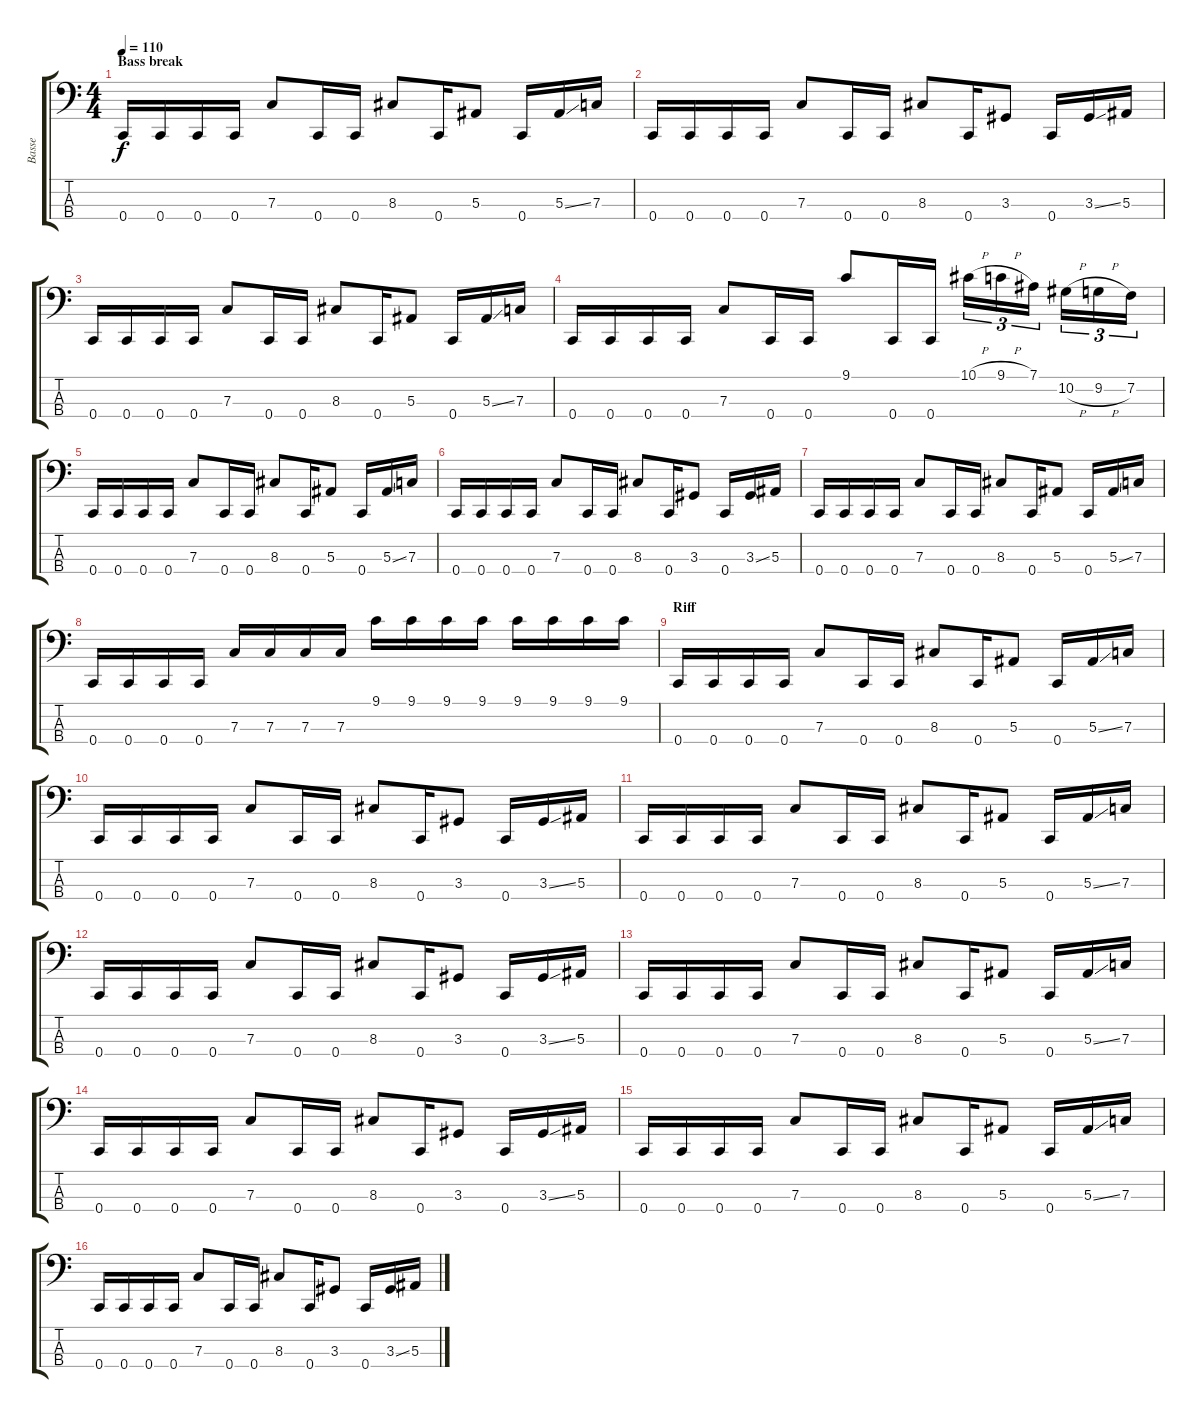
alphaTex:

\track ("Basse" "Basse") {instrument electricbasspick}
\staff {score tabs}
\tuning (Eb2 Bb1 F1 C1) {hide}
\ts (4 4)
\section ("" "Bass break")
\tempo 110
\clef f4
\ks c
0.4.16{dy f} 0.4.16 0.4.16 0.4.16 7.3.8 0.4.16 0.4.16 8.3.8 0.4.16 5.3.8 0.4.16 5.3{ss}.16 7.3.16 |
0.4.16 0.4.16 0.4.16 0.4.16 7.3.8 0.4.16 0.4.16 8.3.8 0.4.16 3.3.8 0.4.16 3.3{ss}.16 5.3.16 |
0.4.16 0.4.16 0.4.16 0.4.16 7.3.8 0.4.16 0.4.16 8.3.8 0.4.16 5.3.8 0.4.16 5.3{ss}.16 7.3.16 |
0.4.16 0.4.16 0.4.16 0.4.16 7.3.8 0.4.16 0.4.16 9.1.8 0.4.16 0.4.16 10.1{h}.16{tu (3 2)} 9.1{h}.16{tu (3 2)} 7.1.16{tu (3 2)} 10.2{h}.16{tu (3 2)} 9.2{h}.16{tu (3 2)} 7.2.16{tu (3 2)} |
0.4.16 0.4.16 0.4.16 0.4.16 7.3.8 0.4.16 0.4.16 8.3.8 0.4.16 5.3.8 0.4.16 5.3{ss}.16 7.3.16 |
0.4.16 0.4.16 0.4.16 0.4.16 7.3.8 0.4.16 0.4.16 8.3.8 0.4.16 3.3.8 0.4.16 3.3{ss}.16 5.3.16 |
0.4.16 0.4.16 0.4.16 0.4.16 7.3.8 0.4.16 0.4.16 8.3.8 0.4.16 5.3.8 0.4.16 5.3{ss}.16 7.3.16 |
0.4.16 0.4.16 0.4.16 0.4.16 7.3.16 7.3.16 7.3.16 7.3.16 9.1.16 9.1.16 9.1.16 9.1.16 9.1.16 9.1.16 9.1.16 9.1.16 |
\section ("" "Riff")
0.4.16 0.4.16 0.4.16 0.4.16 7.3.8 0.4.16 0.4.16 8.3.8 0.4.16 5.3.8 0.4.16 5.3{ss}.16 7.3.16 |
0.4.16 0.4.16 0.4.16 0.4.16 7.3.8 0.4.16 0.4.16 8.3.8 0.4.16 3.3.8 0.4.16 3.3{ss}.16 5.3.16 |
0.4.16 0.4.16 0.4.16 0.4.16 7.3.8 0.4.16 0.4.16 8.3.8 0.4.16 5.3.8 0.4.16 5.3{ss}.16 7.3.16 |
0.4.16 0.4.16 0.4.16 0.4.16 7.3.8 0.4.16 0.4.16 8.3.8 0.4.16 3.3.8 0.4.16 3.3{ss}.16 5.3.16 |
0.4.16 0.4.16 0.4.16 0.4.16 7.3.8 0.4.16 0.4.16 8.3.8 0.4.16 5.3.8 0.4.16 5.3{ss}.16 7.3.16 |
0.4.16 0.4.16 0.4.16 0.4.16 7.3.8 0.4.16 0.4.16 8.3.8 0.4.16 3.3.8 0.4.16 3.3{ss}.16 5.3.16 |
0.4.16 0.4.16 0.4.16 0.4.16 7.3.8 0.4.16 0.4.16 8.3.8 0.4.16 5.3.8 0.4.16 5.3{ss}.16 7.3.16 |
0.4.16 0.4.16 0.4.16 0.4.16 7.3.8 0.4.16 0.4.16 8.3.8 0.4.16 3.3.8 0.4.16 3.3{ss}.16 5.3.16
